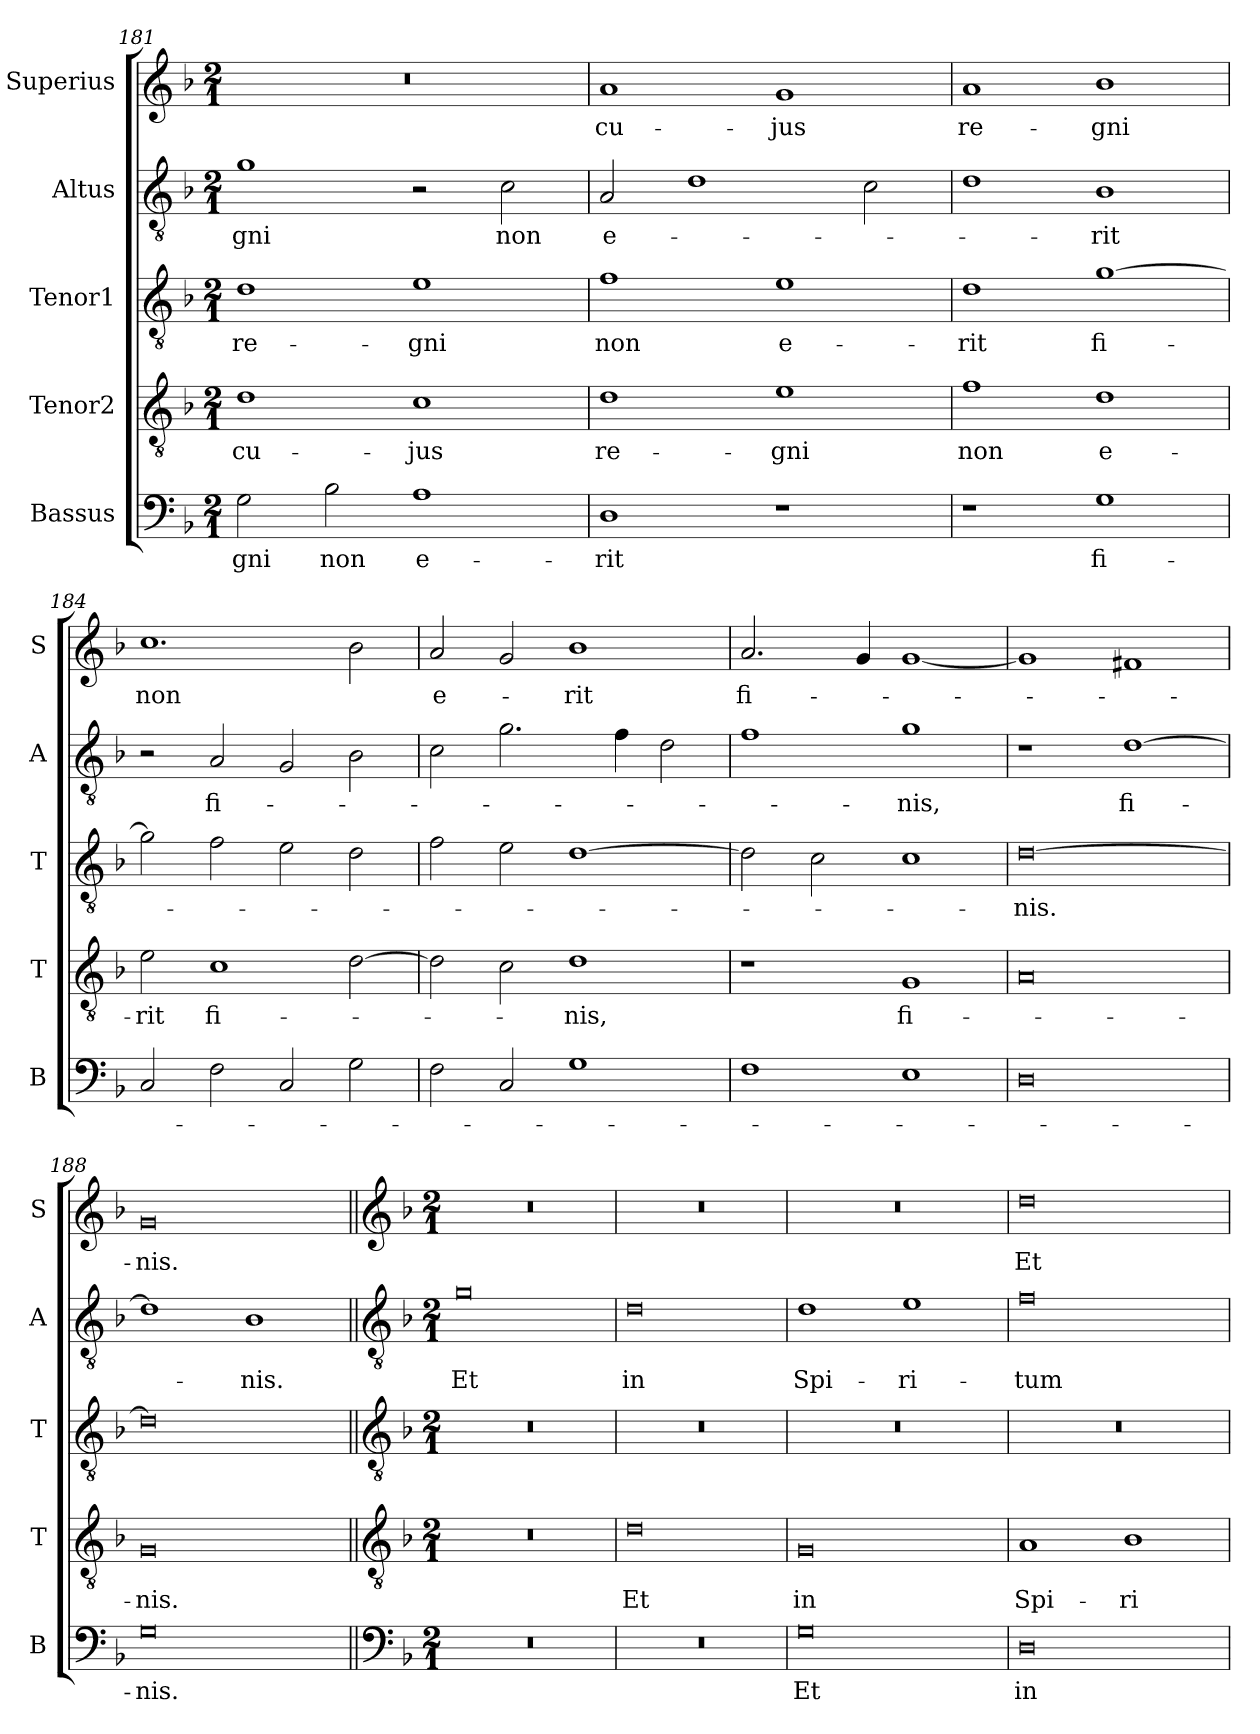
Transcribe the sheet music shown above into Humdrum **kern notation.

**kern	**text	**kern	**text	**kern	**text	**kern	**text	**kern	**text
*part5	*part5	*part4	*part4	*part3	*part3	*part2	*part2	*part1	*part1
*staff5	*staff5	*staff4	*staff4	*staff3	*staff3	*staff2	*staff2	*staff1	*staff1
*I"Bassus	*	*I"Tenor2	*	*I"Tenor1	*	*I"Altus	*	*I"Superius	*
*I'B	*	*I'T	*	*I'T	*	*I'A	*	*I'S	*
*clefF4	*	*clefGv2	*	*clefGv2	*	*clefGv2	*	*clefG2	*
*k[b-]	*	*k[b-]	*	*k[b-]	*	*k[b-]	*	*k[b-]	*
*M2/1	*	*M2/1	*	*M2/1	*	*M2/1	*	*M2/1	*
=181	=181	=181	=181	=181	=181	=181	=181	=181	=181
2G\	-gni	1d	cu-	1d	re-	1g	-gni	0r	.
2B-\	non	.	.	.	.	.	.	.	.
1A	e-	1c	-jus	1e	-gni	2r	.	.	.
.	.	.	.	.	.	2c\	non	.	.
=182	=182	=182	=182	=182	=182	=182	=182	=182	=182
1D	-rit	1d	re-	1f	non	2A/	e-	1a	cu-
.	.	.	.	.	.	1d	.	.	.
1r	.	1e	-gni	1e	e-	.	.	1g	-jus
.	.	.	.	.	.	2c\	.	.	.
=183	=183	=183	=183	=183	=183	=183	=183	=183	=183
1r	.	1f	non	1d	-rit	1d	.	1a	re-
1G	fi-	1d	e-	[1g	fi-	1B-	-rit	1b-	-gni
=184	=184	=184	=184	=184	=184	=184	=184	=184	=184
2C/	.	2e\	-rit	2g\]	.	2r	.	1.cc	non
2F\	.	1c	fi-	2f\	.	2A/	fi-	.	.
2C/	.	.	.	2e\	.	2G/	.	.	.
2G\	.	[2d\	.	2d\	.	2B-\	.	2b-\	.
=185	=185	=185	=185	=185	=185	=185	=185	=185	=185
2F\	.	2d\]	.	2f\	.	2c\	.	2a/	e-
2C/	.	2c\	.	2e\	.	2.g\	.	2g/	.
1G	.	1d	-nis,	[1d	.	.	.	1b-	-rit
.	.	.	.	.	.	4f\	.	.	.
.	.	.	.	.	.	2d\	.	.	.
=186	=186	=186	=186	=186	=186	=186	=186	=186	=186
1F	.	1r	.	2d\]	.	1f	.	2.a/	fi-
.	.	.	.	2c\	.	.	.	.	.
.	.	.	.	.	.	.	.	4g/	.
1E	.	1G	fi-	1c	.	1g	-nis,	[1g	.
=187	=187	=187	=187	=187	=187	=187	=187	=187	=187
0D	.	0A	.	[0d\	-nis.	1r	.	1g]	.
.	.	.	.	.	.	[1d	fi-	1f#X	.
=188	=188	=188	=188	=188	=188	=188	=188	=188	=188
0G\	-nis.	0G/	-nis.	0d]	.	1d]	.	0g/	-nis.
.	.	.	.	.	.	1B-\	-nis.	.	.
!!LO:LB:g=z
=189||	=189||	=189||	=189||	=189||	=189||	=189||	=189||	=189||	=189||
*clefF4	*	*clefGv2	*	*clefGv2	*	*clefGv2	*	*clefG2	*
*k[b-]	*	*k[b-]	*	*k[b-]	*	*k[b-]	*	*k[b-]	*
*M2/1	*	*M2/1	*	*M2/1	*	*M2/1	*	*M2/1	*
0r	.	0r	.	0r	.	0g	Et	0r	.
=190	=190	=190	=190	=190	=190	=190	=190	=190	=190
0r	.	0d	Et	0r	.	0d	in	0r	.
=191	=191	=191	=191	=191	=191	=191	=191	=191	=191
0G	Et	0G	in	0r	.	1d	Spi-	0r	.
.	.	.	.	.	.	1e	-ri-	.	.
=192	=192	=192	=192	=192	=192	=192	=192	=192	=192
0D	in	1A	Spi-	0r	.	0f	-tum	0dd	Et
.	.	1B-	-ri-	.	.	.	.	.	.
=	=	=	=	=	=	=	=	=	=
*-	*-	*-	*-	*-	*-	*-	*-	*-	*-
